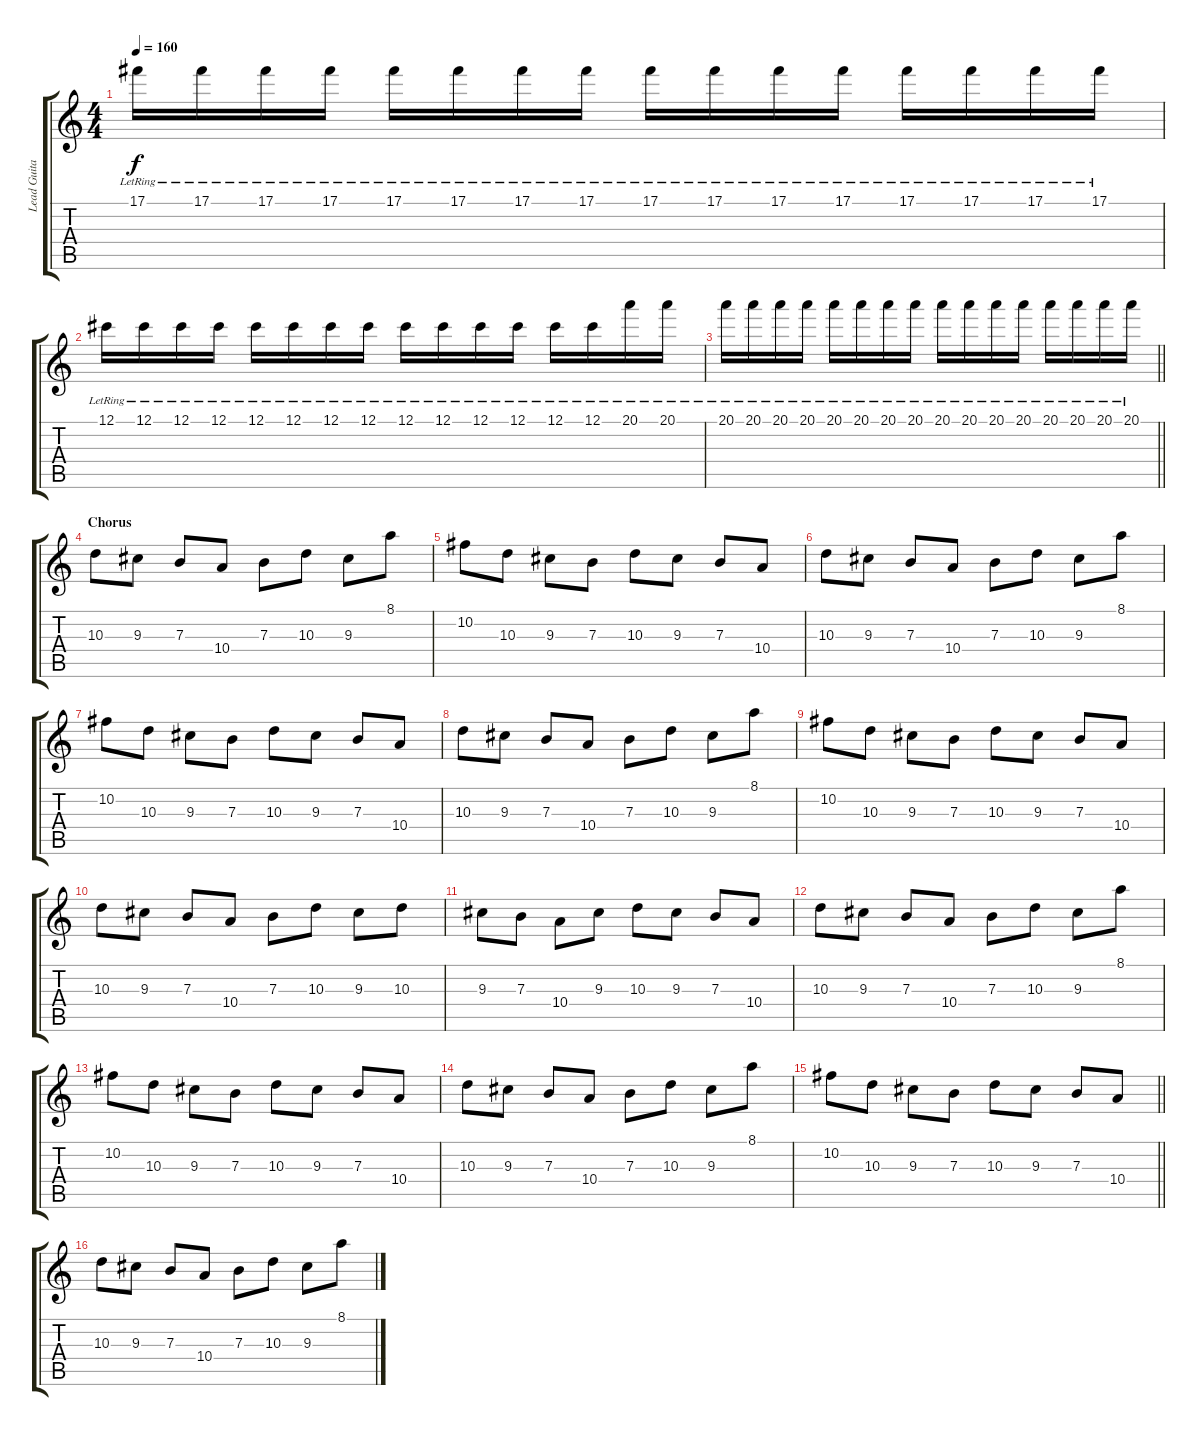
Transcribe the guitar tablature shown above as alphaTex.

\track ("Lead Guitar" "Lead Guita") {instrument overdrivenguitar}
\staff {score tabs}
\tuning (Db4 Ab3 E3 B2 Gb2 B1) {hide}
\ts (4 4)
\tempo 160
\clef g2
\ks c
17.1{lr}.16{dy f} 17.1{lr}.16 17.1{lr}.16 17.1{lr}.16 17.1{lr}.16 17.1{lr}.16 17.1{lr}.16 17.1{lr}.16 17.1{lr}.16 17.1{lr}.16 17.1{lr}.16 17.1{lr}.16 17.1{lr}.16 17.1{lr}.16 17.1{lr}.16 17.1{lr}.16 |
12.1{lr}.16 12.1{lr}.16 12.1{lr}.16 12.1{lr}.16 12.1{lr}.16 12.1{lr}.16 12.1{lr}.16 12.1{lr}.16 12.1{lr}.16 12.1{lr}.16 12.1{lr}.16 12.1{lr}.16 12.1{lr}.16 12.1{lr}.16 20.1{lr}.16 20.1{lr}.16 |
\barLineRight lightlight
20.1{lr}.16 20.1{lr}.16 20.1{lr}.16 20.1{lr}.16 20.1{lr}.16 20.1{lr}.16 20.1{lr}.16 20.1{lr}.16 20.1{lr}.16 20.1{lr}.16 20.1{lr}.16 20.1{lr}.16 20.1{lr}.16 20.1{lr}.16 20.1{lr}.16 20.1{lr}.16 |
\section ("" "Chorus")
10.3.8 9.3.8 7.3.8 10.4.8 7.3.8 10.3.8 9.3.8 8.1.8 |
10.2.8 10.3.8 9.3.8 7.3.8 10.3.8 9.3.8 7.3.8 10.4.8 |
10.3.8 9.3.8 7.3.8 10.4.8 7.3.8 10.3.8 9.3.8 8.1.8 |
10.2.8 10.3.8 9.3.8 7.3.8 10.3.8 9.3.8 7.3.8 10.4.8 |
10.3.8 9.3.8 7.3.8 10.4.8 7.3.8 10.3.8 9.3.8 8.1.8 |
10.2.8 10.3.8 9.3.8 7.3.8 10.3.8 9.3.8 7.3.8 10.4.8 |
10.3.8 9.3.8 7.3.8 10.4.8 7.3.8 10.3.8 9.3.8 10.3.8 |
9.3.8 7.3.8 10.4.8 9.3.8 10.3.8 9.3.8 7.3.8 10.4.8 |
10.3.8 9.3.8 7.3.8 10.4.8 7.3.8 10.3.8 9.3.8 8.1.8 |
10.2.8 10.3.8 9.3.8 7.3.8 10.3.8 9.3.8 7.3.8 10.4.8 |
10.3.8 9.3.8 7.3.8 10.4.8 7.3.8 10.3.8 9.3.8 8.1.8 |
\barLineRight lightlight
10.2.8 10.3.8 9.3.8 7.3.8 10.3.8 9.3.8 7.3.8 10.4.8 |
10.3.8 9.3.8 7.3.8 10.4.8 7.3.8 10.3.8 9.3.8 8.1.8
